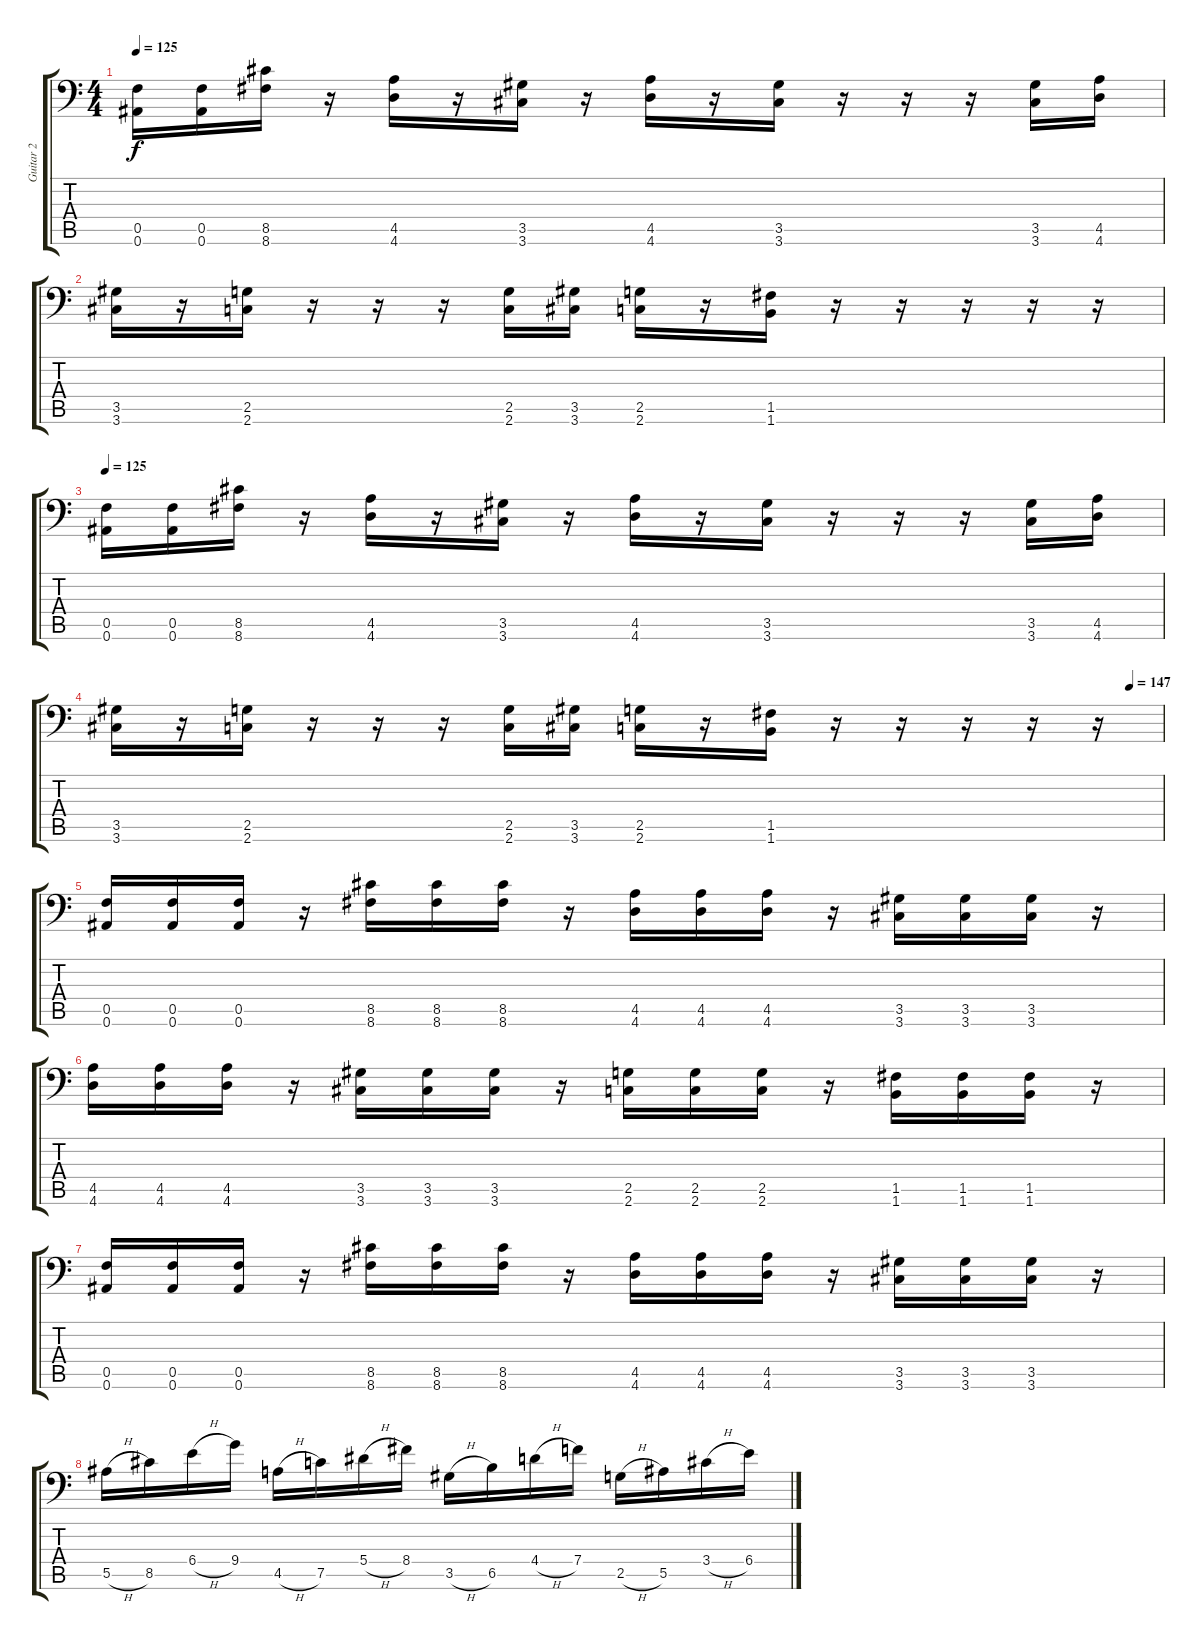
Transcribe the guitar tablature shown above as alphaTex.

\track ("Guitar 2" "Guitar 2") {instrument distortionguitar}
\staff {score tabs}
\tuning (C4 G3 Eb3 Bb2 F2 Bb1) {hide}
\ts (4 4)
\tempo 125
\clef f4
\ks c
(0.5 0.6).16{dy f} (0.5 0.6).16 (8.5 8.6).16 r.16 (4.5 4.6).16 r.16 (3.5 3.6).16 r.16 (4.5 4.6).16 r.16 (3.5 3.6).16 r.16 r.16 r.16 (3.5 3.6).16 (4.5 4.6).16 |
(3.5 3.6).16 r.16 (2.5 2.6).16 r.16 r.16 r.16 (2.5 2.6).16 (3.5 3.6).16 (2.5 2.6).16 r.16 (1.5 1.6).16 r.16 r.16 r.16 r.16 r.16 |
\tempo 125
(0.5 0.6).16 (0.5 0.6).16 (8.5 8.6).16 r.16 (4.5 4.6).16 r.16 (3.5 3.6).16 r.16 (4.5 4.6).16 r.16 (3.5 3.6).16 r.16 r.16 r.16 (3.5 3.6).16 (4.5 4.6).16 |
\tempo (147 0.96875)
(3.5 3.6).16 r.16 (2.5 2.6).16 r.16 r.16 r.16 (2.5 2.6).16 (3.5 3.6).16 (2.5 2.6).16 r.16 (1.5 1.6).16 r.16 r.16 r.16 r.16 r.16 |
(0.5 0.6).16 (0.5 0.6).16 (0.5 0.6).16 r.16 (8.5 8.6).16 (8.5 8.6).16 (8.5 8.6).16 r.16 (4.5 4.6).16 (4.5 4.6).16 (4.5 4.6).16 r.16 (3.5 3.6).16 (3.5 3.6).16 (3.5 3.6).16 r.16 |
(4.5 4.6).16 (4.5 4.6).16 (4.5 4.6).16 r.16 (3.5 3.6).16 (3.5 3.6).16 (3.5 3.6).16 r.16 (2.5 2.6).16 (2.5 2.6).16 (2.5 2.6).16 r.16 (1.5 1.6).16 (1.5 1.6).16 (1.5 1.6).16 r.16 |
(0.5 0.6).16 (0.5 0.6).16 (0.5 0.6).16 r.16 (8.5 8.6).16 (8.5 8.6).16 (8.5 8.6).16 r.16 (4.5 4.6).16 (4.5 4.6).16 (4.5 4.6).16 r.16 (3.5 3.6).16 (3.5 3.6).16 (3.5 3.6).16 r.16 |
5.5{h}.16 8.5.16 6.4{h}.16 9.4.16 4.5{h}.16 7.5.16 5.4{h}.16 8.4.16 3.5{h}.16 6.5.16 4.4{h}.16 7.4.16 2.5{h}.16 5.5.16 3.4{h}.16 6.4.16
